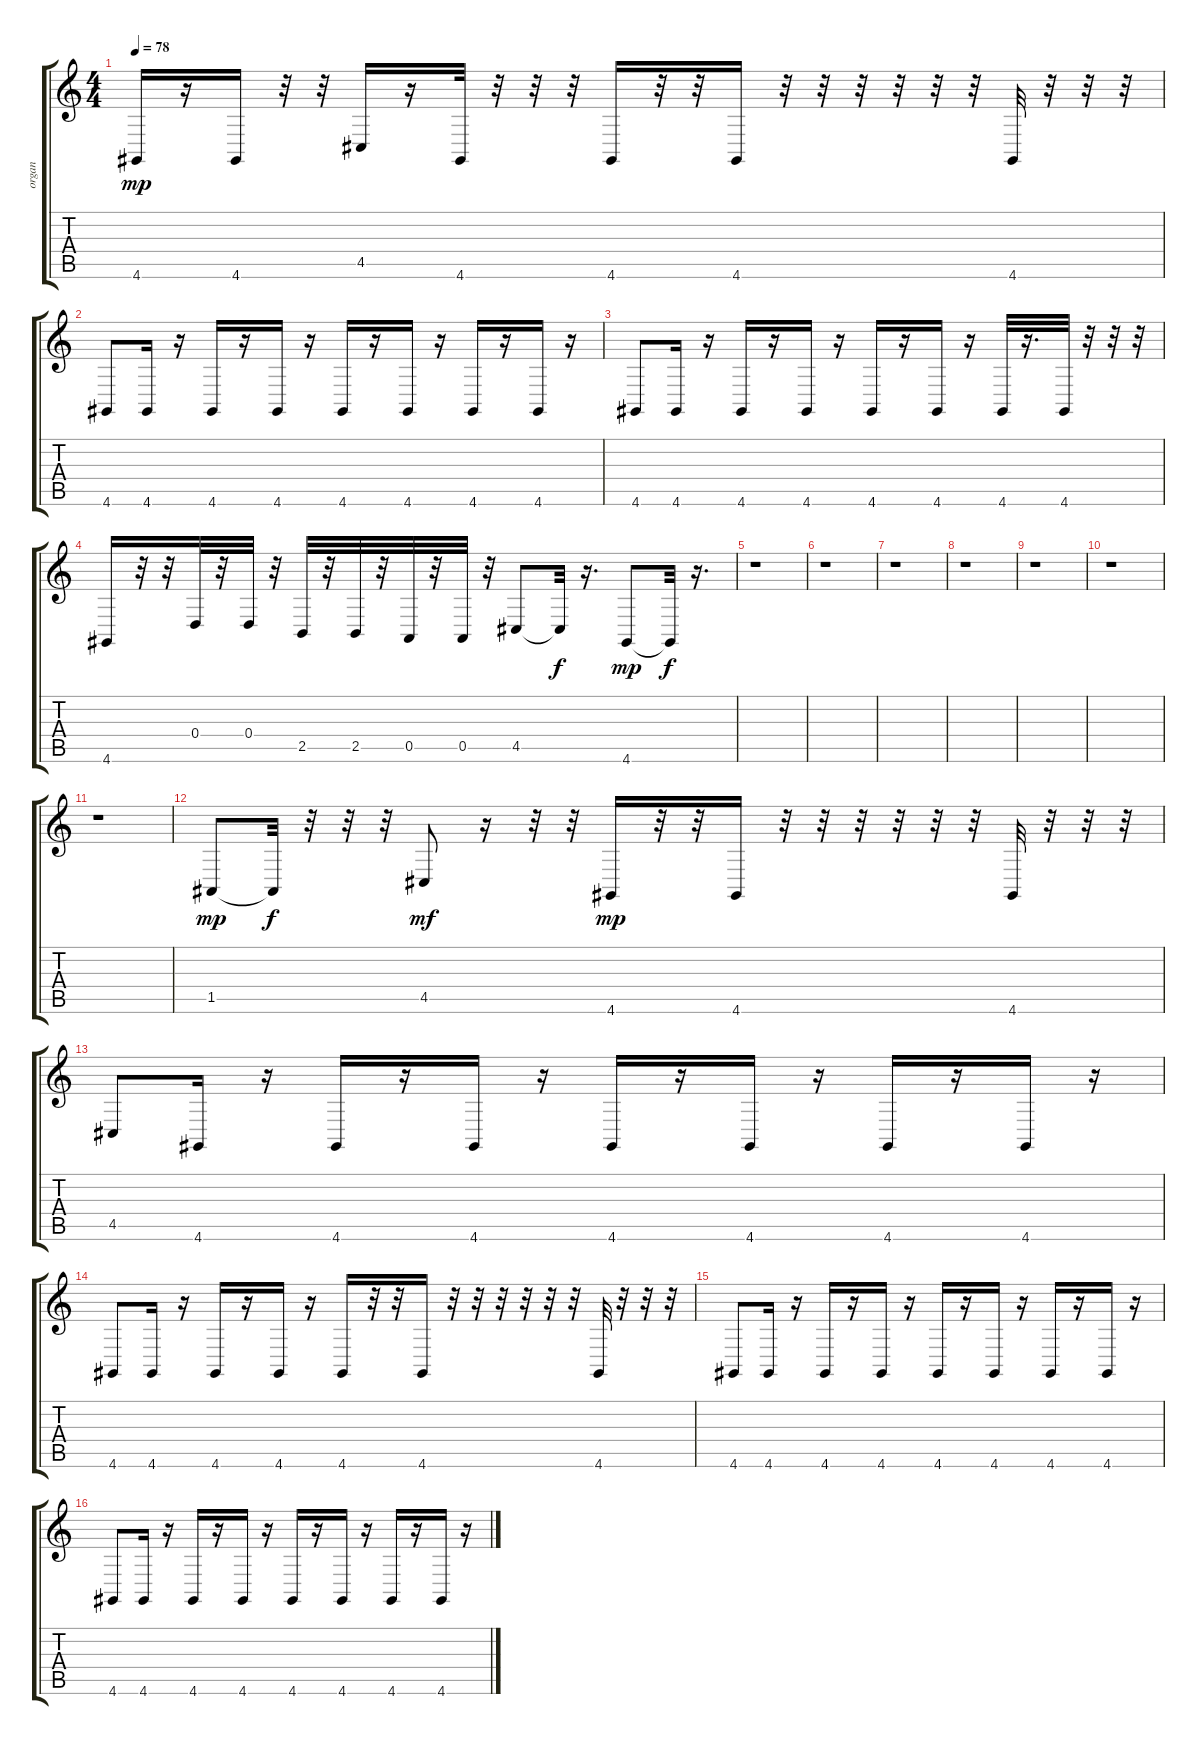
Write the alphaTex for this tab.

\track ("organ" "organ") {instrument drawbarorgan}
\staff {score tabs}
\tuning (E4 B3 G3 D3 A2 E2) {hide}
\ts (4 4)
\tempo 78
\clef g2
\ks c
4.6.16{dy mp} r.16 4.6.16 r.32 r.32 4.5.16 r.16 4.6.32 r.32 r.32 r.32 4.6.16 r.32 r.32 4.6.16 r.32 r.32 r.32 r.32 r.32 r.32 4.6.32 r.32 r.32 r.32 |
4.6.8 4.6.16 r.16 4.6.16 r.16 4.6.16 r.16 4.6.16 r.16 4.6.16 r.16 4.6.16 r.16 4.6.16 r.16 |
4.6.8 4.6.16 r.16 4.6.16 r.16 4.6.16 r.16 4.6.16 r.16 4.6.16 r.16 4.6.32 r.16{d} 4.6.32 r.32 r.32 r.32 |
4.6.16 r.32 r.32 0.4.32 r.32 0.4.32 r.32 2.5.32 r.32 2.5.32 r.32 0.5.32 r.32 0.5.32 r.32 4.5.8 4.5{t}.32{dy f} r.16{d} 4.6.8{dy mp} 4.6{t}.32{dy f} r.16{d} |
r.1 |
r.1 |
r.1 |
r.1 |
r.1 |
r.1 |
r.1 |
1.5.8{dy mp} 1.5{t}.32{dy f} r.32 r.32 r.32 4.5.8{dy mf} r.16 r.32 r.32 4.6.16{dy mp} r.32 r.32 4.6.16 r.32 r.32 r.32 r.32 r.32 r.32 4.6.32 r.32 r.32 r.32 |
4.5.8 4.6.16 r.16 4.6.16 r.16 4.6.16 r.16 4.6.16 r.16 4.6.16 r.16 4.6.16 r.16 4.6.16 r.16 |
4.6.8 4.6.16 r.16 4.6.16 r.16 4.6.16 r.16 4.6.16 r.32 r.32 4.6.16 r.32 r.32 r.32 r.32 r.32 r.32 4.6.32 r.32 r.32 r.32 |
4.6.8 4.6.16 r.16 4.6.16 r.16 4.6.16 r.16 4.6.16 r.16 4.6.16 r.16 4.6.16 r.16 4.6.16 r.16 |
4.6.8 4.6.16 r.16 4.6.16 r.16 4.6.16 r.16 4.6.16 r.16 4.6.16 r.16 4.6.16 r.16 4.6.16 r.16
